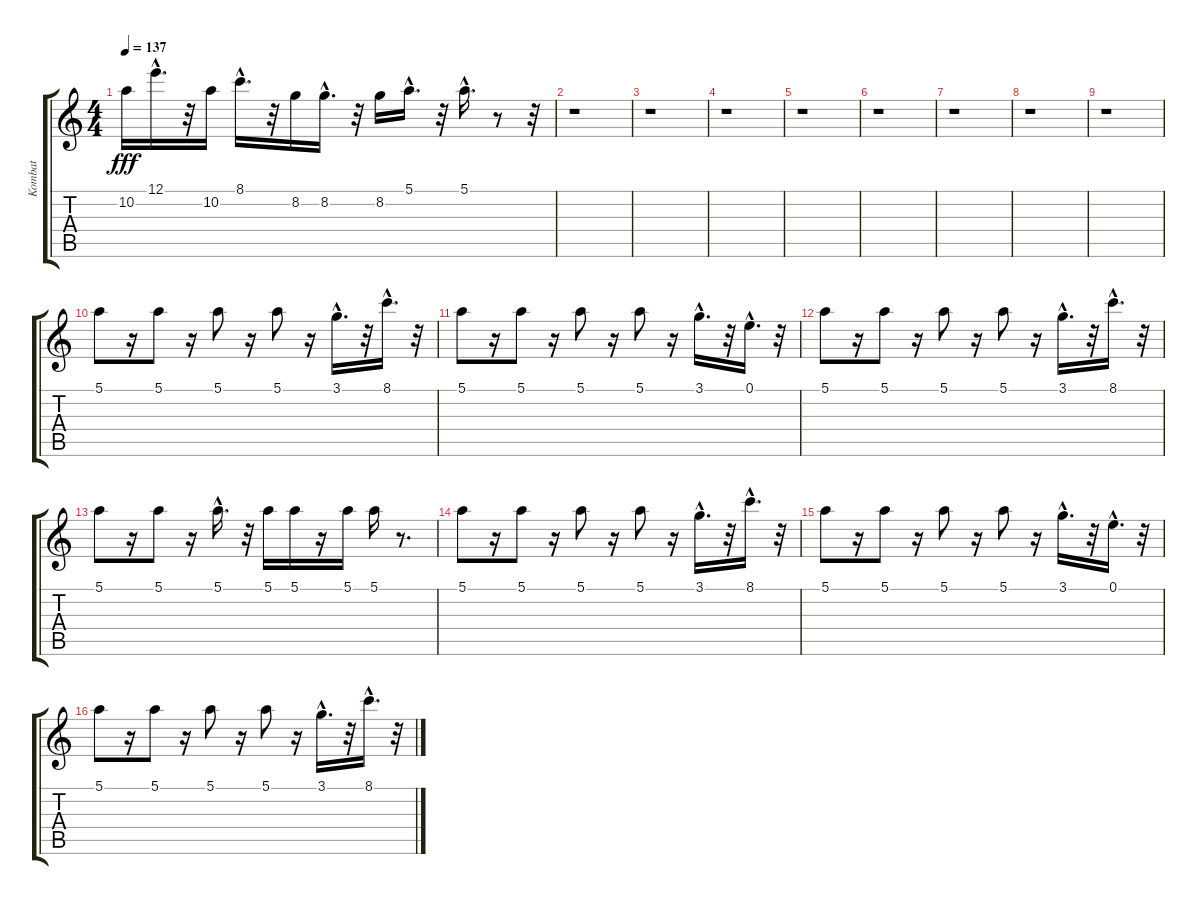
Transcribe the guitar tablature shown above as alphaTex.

\track ("Kombat" "Kombat") {instrument acousticguitarsteel}
\staff {score tabs}
\tuning (E4 B3 G3 D3 A2 E2) {hide}
\ts (4 4)
\tempo 137
\clef g2
\ks c
10.2.16{dy fff} 12.1{hac}.16{d} r.32 10.2.16 8.1{hac}.16{d} r.32 8.2.16 8.2{hac}.16{d} r.32 8.2.16 5.1{hac}.16{d} r.32 5.1{hac}.16{d} r.8 r.32 |
r.1 |
r.1 |
r.1 |
r.1 |
r.1 |
r.1 |
r.1 |
r.1 |
5.1.8 r.16 5.1.8 r.16 5.1.8 r.16 5.1.8 r.16 3.1{hac}.16{d} r.32 8.1{hac}.16{d} r.32 |
5.1.8 r.16 5.1.8 r.16 5.1.8 r.16 5.1.8 r.16 3.1{hac}.16{d} r.32 0.1{hac}.16{d} r.32 |
5.1.8 r.16 5.1.8 r.16 5.1.8 r.16 5.1.8 r.16 3.1{hac}.16{d} r.32 8.1{hac}.16{d} r.32 |
5.1.8 r.16 5.1.8 r.16 5.1{hac}.16{d} r.32 5.1.16 5.1.16 r.16 5.1.16 5.1.16 r.8{d} |
5.1.8 r.16 5.1.8 r.16 5.1.8 r.16 5.1.8 r.16 3.1{hac}.16{d} r.32 8.1{hac}.16{d} r.32 |
5.1.8 r.16 5.1.8 r.16 5.1.8 r.16 5.1.8 r.16 3.1{hac}.16{d} r.32 0.1{hac}.16{d} r.32 |
5.1.8 r.16 5.1.8 r.16 5.1.8 r.16 5.1.8 r.16 3.1{hac}.16{d} r.32 8.1{hac}.16{d} r.32
